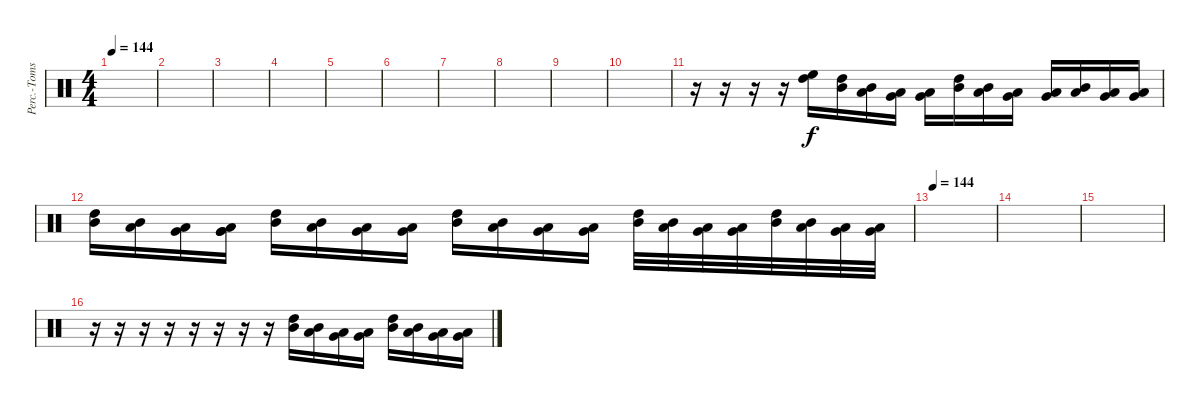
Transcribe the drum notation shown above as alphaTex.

\track ("Perc.-Toms 1" "Perc.-Toms") {instrument percussion}
\staff {score}
\articulation defaults
\ts (4 4)
\tempo 144
\clef neutral
\ks c
|
|
|
|
|
|
|
|
|
|
r.16 r.16 r.16 r.16 ("High Floor Tom (hit)" "High Tom (hit)").16 ("High Tom (hit)" "Mid Tom (hit)").16 ("Mid Tom (hit)" "Low Tom (hit)").16 ("Low Tom (hit)" "Very Low Tom (hit)").16 ("Very Low Tom (hit)" "Low Floor Tom (hit)").16 ("High Tom (hit)" "Mid Tom (hit)").16 ("Mid Tom (hit)" "Low Tom (hit)").16 ("Low Tom (hit)" "Very Low Tom (hit)").16 ("Very Low Tom (hit)" "Low Floor Tom (hit)").16 ("Mid Tom (hit)" "Low Tom (hit)").16 ("Low Tom (hit)" "Very Low Tom (hit)").16 ("Very Low Tom (hit)" "Low Floor Tom (hit)").16 |
("High Tom (hit)" "Mid Tom (hit)").16 ("Mid Tom (hit)" "Low Tom (hit)").16 ("Low Tom (hit)" "Very Low Tom (hit)").16 ("Very Low Tom (hit)" "Very Low Tom (hit)" "Low Floor Tom (hit)").16 ("High Tom (hit)" "Mid Tom (hit)").16 ("Mid Tom (hit)" "Low Tom (hit)").16 ("Low Tom (hit)" "Very Low Tom (hit)").16 ("Very Low Tom (hit)" "Low Floor Tom (hit)").16 ("High Tom (hit)" "Mid Tom (hit)").16 ("Mid Tom (hit)" "Low Tom (hit)").16 ("Low Tom (hit)" "Very Low Tom (hit)").16 ("Very Low Tom (hit)" "Low Floor Tom (hit)").16 ("High Tom (hit)" "Mid Tom (hit)").32 ("Mid Tom (hit)" "Low Tom (hit)").32 ("Low Tom (hit)" "Very Low Tom (hit)").32 ("Very Low Tom (hit)" "Low Floor Tom (hit)").32 ("High Tom (hit)" "Mid Tom (hit)").32 ("Mid Tom (hit)" "Low Tom (hit)").32 ("Low Tom (hit)" "Very Low Tom (hit)").32 ("Very Low Tom (hit)" "Low Floor Tom (hit)").32 |
\tempo 144
|
|
|
r.16 r.16 r.16 r.16 r.16 r.16 r.16 r.16 ("High Tom (hit)" "Mid Tom (hit)").16 ("Mid Tom (hit)" "Low Tom (hit)").16 ("Low Tom (hit)" "Very Low Tom (hit)").16 ("Very Low Tom (hit)" "Low Floor Tom (hit)").16 ("High Tom (hit)" "Mid Tom (hit)").16 ("Mid Tom (hit)" "Low Tom (hit)").16 ("Low Tom (hit)" "Very Low Tom (hit)").16 ("Very Low Tom (hit)" "Low Floor Tom (hit)").16
